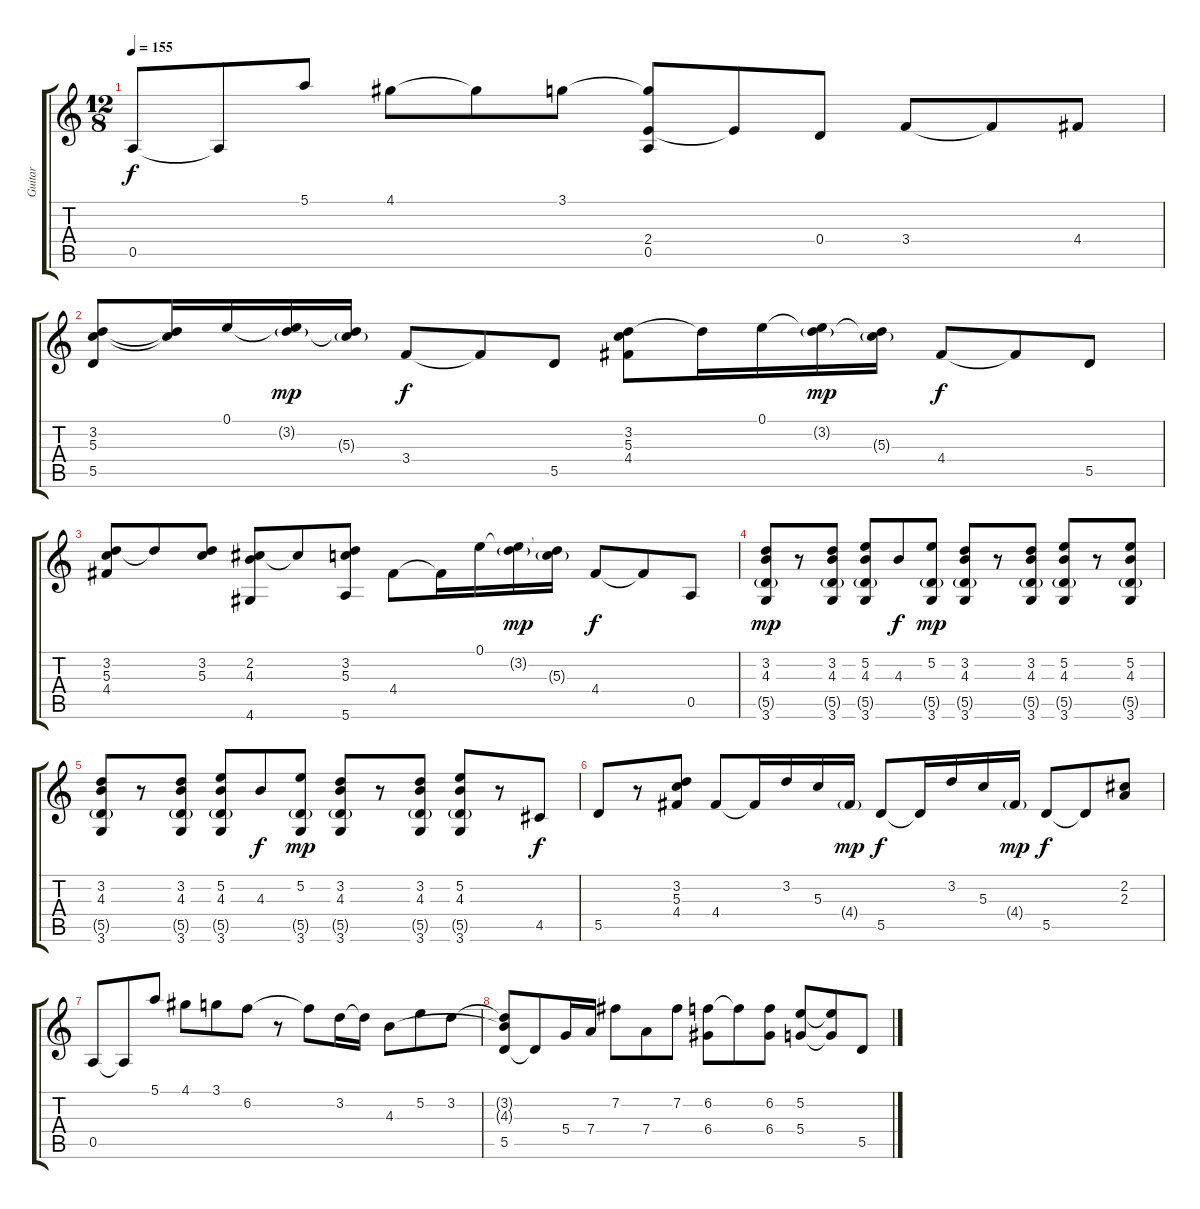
\track ("Guitar" "Guitar") {instrument acousticguitarsteel}
\staff {score tabs}
\tuning (E4 B3 G3 D3 A2 E2) {hide}
\ts (12 8)
\tempo 155
\clef g2
\ks c
0.5.8{dy f} 0.5{t}.8 5.1.8 4.1.8 4.1{t}.8 3.1.8 (3.1{t} 2.4 0.5).8 2.4{t}.8 0.4.8 3.4.8 3.4{t}.8 4.4.8 |
(3.2 5.3 5.5).8 (3.2{t} 5.3{t}).16 0.1.16 (0.1{t} 3.2{g}).16{dy mp} (3.2{t} 5.3{g}).16 3.4.8{dy f} 3.4{t}.8 5.5.8 (3.2 5.3 4.4).8 3.2{t}.16 0.1.16 (0.1{t} 3.2{g}).16{dy mp} (3.2{t} 5.3{g}).16 4.4.8{dy f} 4.4{t}.8 5.5.8 |
(3.2 5.3 4.4).8 3.2{t}.8 (3.2 5.3).8 (2.2 4.3 4.6).8 2.2{t}.8 (3.2 5.3 5.6).8 4.4.8 4.4{t}.16 0.1.16 (0.1{t} 3.2{g}).16{dy mp} (3.2{t} 5.3{g}).16 4.4.8{dy f} 4.4{t}.8 0.5.8 |
(3.2 4.3 5.5{g} 3.6).8{dy mp} r.8 (3.2 4.3 5.5{g} 3.6).8 (5.2 4.3 5.5{g} 3.6).8 4.3.8{dy f} (5.2 5.5{g} 3.6).8{dy mp} (3.2 4.3 5.5{g} 3.6).8 r.8 (3.2 4.3 5.5{g} 3.6).8 (5.2 4.3 5.5{g} 3.6).8 r.8 (5.2 4.3 5.5{g} 3.6).8 |
(3.2 4.3 5.5{g} 3.6).8 r.8 (3.2 4.3 5.5{g} 3.6).8 (5.2 4.3 5.5{g} 3.6).8 4.3.8{dy f} (5.2 5.5{g} 3.6).8{dy mp} (3.2 4.3 5.5{g} 3.6).8 r.8 (3.2 4.3 5.5{g} 3.6).8 (5.2 4.3 5.5{g} 3.6).8 r.8 4.5.8{dy f} |
5.5.8 r.8 (3.2 5.3 4.4).8 4.4.8 4.4{t}.16 3.2.16 5.3.16 4.4{g}.16{dy mp} 5.5.8{dy f} 5.5{t}.16 3.2.16 5.3.16 4.4{g}.16{dy mp} 5.5.8{dy f} 5.5{t}.8 (2.2 2.3).8 |
0.5.8 0.5{t}.8 5.1.8 4.1.8 3.1.8 6.2.8 r.8 6.2{t}.8 3.2.16 3.2{t}.16 4.3.8 5.2.8 3.2.8 |
(3.2{t} 4.3{t} 5.5).8 5.5{t}.8 5.4.16 7.4.16 7.2.8 7.4.8 7.2.8 (6.2 6.4).8 6.2{t}.8 (6.2 6.4).8 (5.2 5.4).8 (5.2{t} 5.4{t}).8 5.5.8
